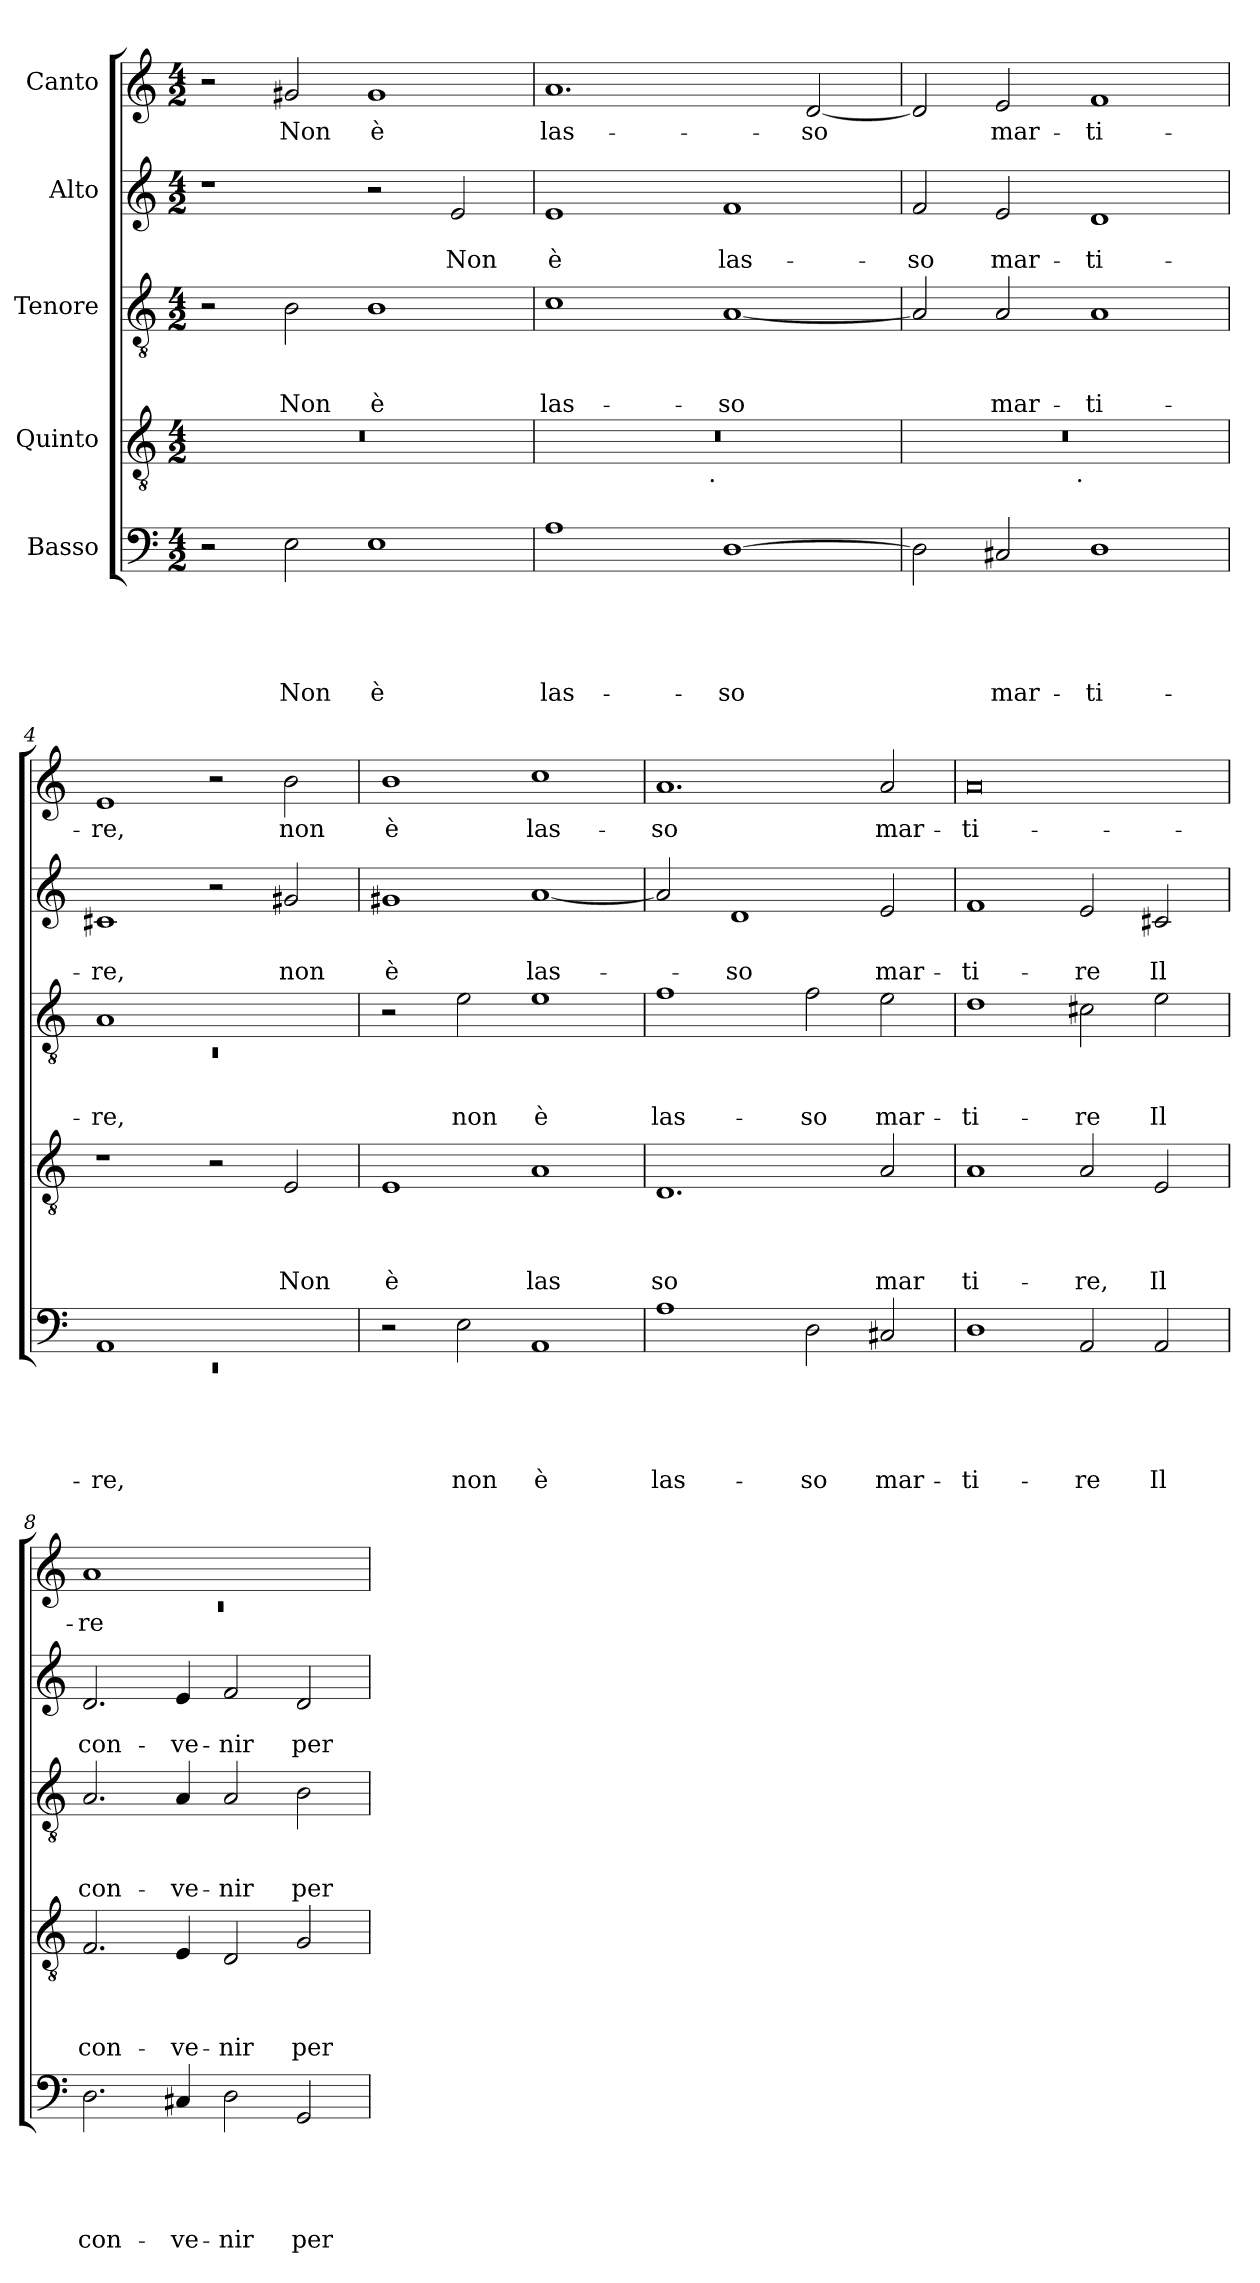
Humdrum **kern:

**kern	**text	**text	**text	**text	**text	**kern	**text	**text	**text	**text	**kern	**text	**text	**text	**kern	**text	**text	**kern	**text
*part5	*part5	*part5	*part5	*part5	*part5	*part4	*part4	*part4	*part4	*part4	*part3	*part3	*part3	*part3	*part2	*part2	*part2	*part1	*part1
*staff5	*staff5	*staff5	*staff5	*staff5	*staff5	*staff4	*staff4	*staff4	*staff4	*staff4	*staff3	*staff3	*staff3	*staff3	*staff2	*staff2	*staff2	*staff1	*staff1
*I"Basso	*	*	*	*	*	*I"Quinto	*	*	*	*	*I"Tenore	*	*	*	*I"Alto	*	*	*I"Canto	*
*clefF4	*	*	*	*	*	*clefGv2	*	*	*	*	*clefGv2	*	*	*	*clefG2	*	*	*clefG2	*
*k[]	*	*	*	*	*	*k[]	*	*	*	*	*k[]	*	*	*	*k[]	*	*	*k[]	*
*C:	*	*	*	*	*	*C:	*	*	*	*	*C:	*	*	*	*C:	*	*	*C:	*
*M4/2	*	*	*	*	*	*M4/2	*	*	*	*	*M4/2	*	*	*	*M4/2	*	*	*M4/2	*
=1	=1	=1	=1	=1	=1	=1	=1	=1	=1	=1	=1	=1	=1	=1	=1	=1	=1	=1	=1
2r	.	.	.	.	.	0r	.	.	.	.	2r	.	.	.	1r	.	.	2r	.
!	!	!	!	!	!LO:LY:b	!	!	!	!	!	!	!	!	!LO:LY:b	!	!	!	!	!LO:LY:b
2E\	.	.	.	.	Non	.	.	.	.	.	2B\	.	.	Non	.	.	.	2g#X/	Non
!	!	!	!	!	!LO:LY:b	!	!	!	!	!	!	!	!	!LO:LY:b	!	!	!	!	!LO:LY:b
1E	.	.	.	.	è	.	.	.	.	.	1B	.	.	è	2r	.	.	1g#	è
!	!	!	!	!	!	!	!	!	!	!	!	!	!	!	!	!	!LO:LY:b	!	!
.	.	.	.	.	.	.	.	.	.	.	.	.	.	.	2e/	.	Non	.	.
=2	=2	=2	=2	=2	=2	=2	=2	=2	=2	=2	=2	=2	=2	=2	=2	=2	=2	=2	=2
!	!	!	!	!	!LO:LY:b	!	!	!	!	!	!	!	!	!LO:LY:b	!	!	!LO:LY:b	!	!LO:LY:b
*	*	*	*	*	*	*^	*	*	*	*	*	*	*	*	*	*	*	*	*
1A	.	.	.	.	las-	0r	2ryy	.	.	.	.	1c	.	.	las-	1e	.	è	1.a	las-
.	.	.	.	.	.	.	4...ryy	.	.	.	.	.	.	.	.	.	.	.	.	.
!	!	!	!	!	!	!	!LO:TX:b:t=.	!	!	!	!	!	!	!	!	!	!	!	!	!
.	.	.	.	.	.	.	1ryy	.	.	.	.	.	.	.	.	.	.	.	.	.
!	!	!	!	!	!LO:LY:b	!	!	!	!	!	!	!	!	!	!LO:LY:b	!	!	!LO:LY:b	!	!
[>1D	.	.	.	.	-so	.	.	.	.	.	.	[<1A	.	.	-so	1f	.	las-	.	.
!	!	!	!	!	!	!	!	!	!	!	!	!	!	!	!	!	!	!	!	!LO:LY:b
.	.	.	.	.	.	.	.	.	.	.	.	.	.	.	.	.	.	.	[<2d/	-so
.	.	.	.	.	.	.	32ryy	.	.	.	.	.	.	.	.	.	.	.	.	.
=3	=3	=3	=3	=3	=3	=3	=3	=3	=3	=3	=3	=3	=3	=3	=3	=3	=3	=3	=3	=3
!	!	!	!	!	!	!	!	!	!	!	!	!	!	!	!	!	!	!LO:LY:b	!	!
2D\]	.	.	.	.	.	0r	2ryy	.	.	.	.	2A/]	.	.	.	2f/	.	-so	2d/]	.
!	!	!	!	!	!LO:LY:b	!	!	!	!	!	!	!	!	!	!LO:LY:b	!	!	!LO:LY:b	!	!LO:LY:b
2C#X/	.	.	.	.	mar-	.	4...ryy	.	.	.	.	2A/	.	.	mar-	2e/	.	mar-	2e/	mar-
!	!	!	!	!	!	!	!LO:TX:b:t=.	!	!	!	!	!	!	!	!	!	!	!	!	!
.	.	.	.	.	.	.	1ryy	.	.	.	.	.	.	.	.	.	.	.	.	.
!	!	!	!	!	!LO:LY:b	!	!	!	!	!	!	!	!	!	!LO:LY:b	!	!	!LO:LY:b	!	!LO:LY:b
1D	.	.	.	.	-ti-	.	.	.	.	.	.	1A	.	.	-ti-	1d	.	-ti-	1f	-ti-
.	.	.	.	.	.	.	32ryy	.	.	.	.	.	.	.	.	.	.	.	.	.
=4	=4	=4	=4	=4	=4	=4	=4	=4	=4	=4	=4	=4	=4	=4	=4	=4	=4	=4	=4	=4
*^	*	*	*	*	*	*	*	*	*	*	*	*^	*	*	*	*	*	*	*	*
!	!LO:N:vis=1	!	!	!	!	!LO:LY:b	!	!	!	!	!	!	!	!LO:N:vis=1	!	!	!LO:LY:b	!	!	!LO:LY:b	!	!LO:LY:b
*	*	*	*	*	*	*	*v	*v	*	*	*	*	*	*	*	*	*	*	*	*	*	*
1AA	0rEE	.	.	.	.	-re,	1r	.	.	.	.	1A	0rC	.	.	-re,	1c#X	.	-re,	1e	-re,
1ryy	.	.	.	.	.	.	2r	.	.	.	.	1ryy	.	.	.	.	2r	.	.	2r	.
!	!	!	!	!	!	!	!	!	!	!	!LO:LY:b	!	!	!	!	!	!	!	!LO:LY:b	!	!LO:LY:b
.	.	.	.	.	.	.	2E/	.	.	.	Non	.	.	.	.	.	2g#X/	.	non	2b\	non
*v	*v	*	*	*	*	*	*	*	*	*	*	*v	*v	*	*	*	*	*	*	*	*
=5	=5	=5	=5	=5	=5	=5	=5	=5	=5	=5	=5	=5	=5	=5	=5	=5	=5	=5	=5
!	!	!	!	!	!	!	!	!	!	!LO:LY:b	!	!	!	!	!	!	!LO:LY:b	!	!LO:LY:b
2r	.	.	.	.	.	1E	.	.	.	è	2r	.	.	.	1g#X	.	è	1b	è
!	!	!	!	!	!LO:LY:b	!	!	!	!	!	!	!	!	!LO:LY:b	!	!	!	!	!
2E\	.	.	.	.	non	.	.	.	.	.	2e\	.	.	non	.	.	.	.	.
!	!	!	!	!	!LO:LY:b	!	!	!	!	!LO:LY:b	!	!	!	!LO:LY:b	!	!	!LO:LY:b	!	!LO:LY:b
1AA	.	.	.	.	è	1A	.	.	.	las	1e	.	.	è	[<1a	.	las-	1cc	las-
=6	=6	=6	=6	=6	=6	=6	=6	=6	=6	=6	=6	=6	=6	=6	=6	=6	=6	=6	=6
!	!	!	!	!	!LO:LY:b	!	!	!	!	!LO:LY:b	!	!	!	!LO:LY:b	!	!	!	!	!LO:LY:b
1A	.	.	.	.	las-	1.D	.	.	.	so	1f	.	.	las-	2a/]	.	.	1.a	-so
!	!	!	!	!	!	!	!	!	!	!	!	!	!	!	!	!	!LO:LY:b	!	!
.	.	.	.	.	.	.	.	.	.	.	.	.	.	.	1d	.	-so	.	.
!	!	!	!	!	!LO:LY:b	!	!	!	!	!	!	!	!	!LO:LY:b	!	!	!	!	!
2D\	.	.	.	.	-so	.	.	.	.	.	2f\	.	.	-so	.	.	.	.	.
!	!	!	!	!	!LO:LY:b	!	!	!	!	!LO:LY:b	!	!	!	!LO:LY:b	!	!	!LO:LY:b	!	!LO:LY:b
2C#X/	.	.	.	.	mar-	2A/	.	.	.	mar	2e\	.	.	mar-	2e/	.	mar-	2a/	mar-
!!LO:LB:g=z
=7	=7	=7	=7	=7	=7	=7	=7	=7	=7	=7	=7	=7	=7	=7	=7	=7	=7	=7	=7
!	!	!	!	!	!LO:LY:b	!	!	!	!	!LO:LY:b	!	!	!	!LO:LY:b	!	!	!LO:LY:b	!	!LO:LY:b
1D	.	.	.	.	-ti-	1A	.	.	.	ti-	1d	.	.	-ti-	1f	.	-ti-	0a	-ti-
!	!	!	!	!	!LO:LY:b	!	!	!	!	!LO:LY:b	!	!	!	!LO:LY:b	!	!	!LO:LY:b	!	!
2AA/	.	.	.	.	-re	2A/	.	.	.	-re,	2c#X\	.	.	-re	2e/	.	-re	.	.
!	!	!	!	!	!LO:LY:b	!	!	!	!	!LO:LY:b	!	!	!	!LO:LY:b	!	!	!LO:LY:b	!	!
2AA/	.	.	.	.	Il	2E/	.	.	.	Il	2e\	.	.	Il	2c#X/	.	Il	.	.
=8	=8	=8	=8	=8	=8	=8	=8	=8	=8	=8	=8	=8	=8	=8	=8	=8	=8	=8	=8
*	*	*	*	*	*	*	*	*	*	*	*	*	*	*	*	*	*	*^	*
!	!	!	!	!	!LO:LY:b	!	!	!	!	!LO:LY:b	!	!	!	!LO:LY:b	!	!	!LO:LY:b	!	!LO:N:vis=1	!LO:LY:b
2.D\	.	.	.	.	con-	2.F/	.	.	.	con-	2.A/	.	.	con-	2.d/	.	con-	1a	0rc	-re
!	!	!	!	!	!LO:LY:b	!	!	!	!	!LO:LY:b	!	!	!	!LO:LY:b	!	!	!LO:LY:b	!	!	!
4C#X/	.	.	.	.	-ve-	4E/	.	.	.	-ve-	4A/	.	.	-ve-	4e/	.	-ve-	.	.	.
!	!	!	!	!	!LO:LY:b	!	!	!	!	!LO:LY:b	!	!	!	!LO:LY:b	!	!	!LO:LY:b	!	!	!
2D\	.	.	.	.	-nir	2D/	.	.	.	-nir	2A/	.	.	-nir	2f/	.	-nir	1ryy	.	.
!	!	!	!	!	!LO:LY:b	!	!	!	!	!LO:LY:b	!	!	!	!LO:LY:b	!	!	!LO:LY:b	!	!	!
2GG/	.	.	.	.	per	2G/	.	.	.	per	2B\	.	.	per	2d/	.	per	.	.	.
*	*	*	*	*	*	*	*	*	*	*	*	*	*	*	*	*	*	*v	*v	*
=	=	=	=	=	=	=	=	=	=	=	=	=	=	=	=	=	=	=	=
*-	*-	*-	*-	*-	*-	*-	*-	*-	*-	*-	*-	*-	*-	*-	*-	*-	*-	*-	*-
